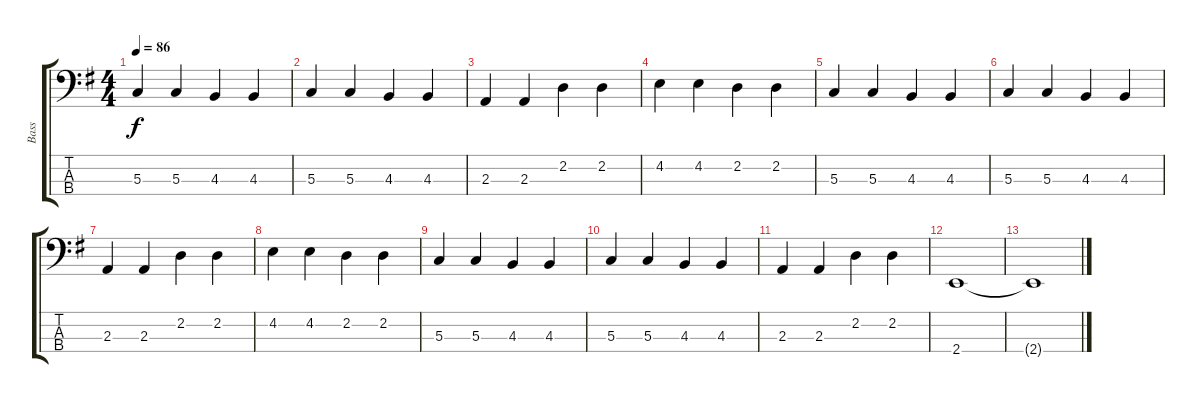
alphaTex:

\track ("Bass" "Bass") {instrument slapbass1}
\staff {score tabs}
\tuning (F2 C2 G1 D1) {hide}
\ts (4 4)
\tempo 86
\clef f4
\ks eminor
5.3.4{dy f} 5.3.4 4.3.4 4.3.4 |
5.3.4 5.3.4 4.3.4 4.3.4 |
2.3.4 2.3.4 2.2.4 2.2.4 |
4.2.4 4.2.4 2.2.4 2.2.4 |
5.3.4 5.3.4 4.3.4 4.3.4 |
5.3.4 5.3.4 4.3.4 4.3.4 |
2.3.4 2.3.4 2.2.4 2.2.4 |
4.2.4 4.2.4 2.2.4 2.2.4 |
5.3.4 5.3.4 4.3.4 4.3.4 |
5.3.4 5.3.4 4.3.4 4.3.4 |
2.3.4 2.3.4 2.2.4 2.2.4 |
2.4.1 |
2.4{t}.1
